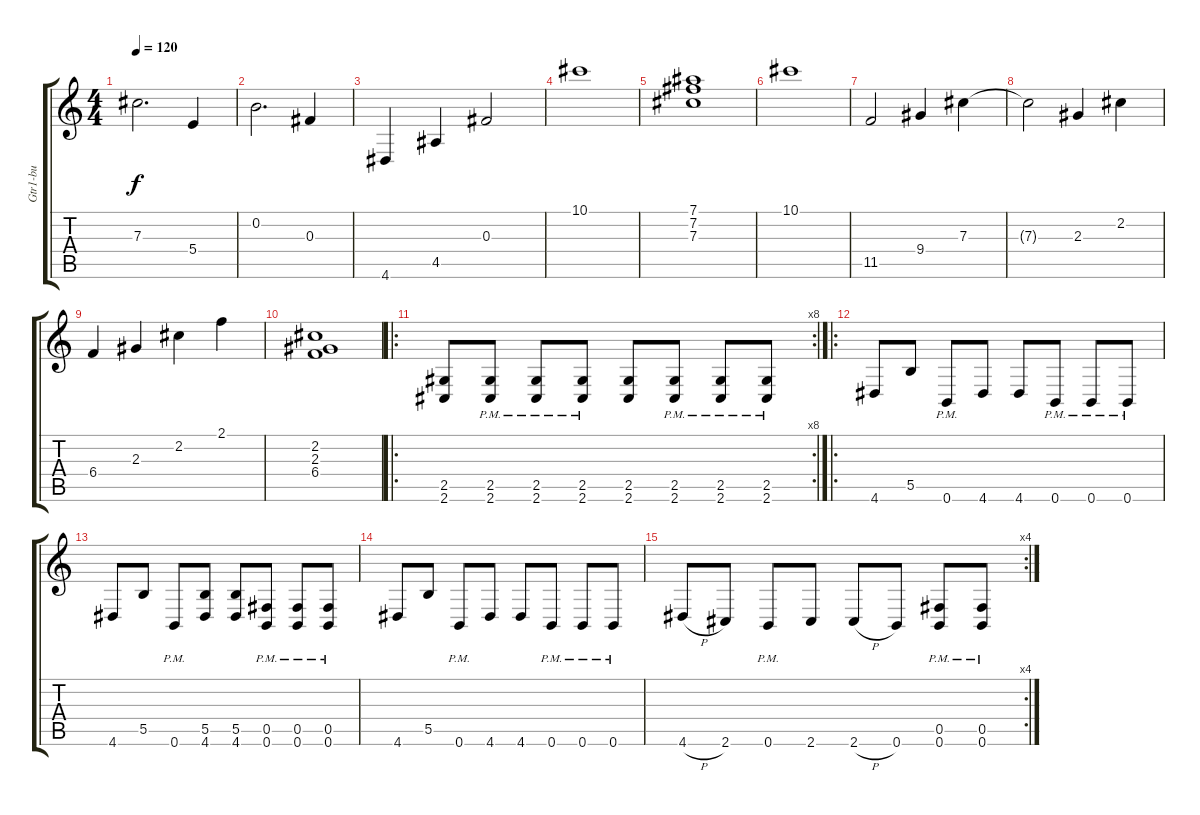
\track ("Gtr1-bu" "Gtr1-bu") {mute instrument acousticguitarsteel}
\staff {score tabs}
\tuning (Eb4 B3 Gb3 B2 Gb2 B1) {hide}
\ts (4 4)
\tempo 120
\clef g2
\ks c
7.3.2{d dy f} 5.4.4 |
0.2.2{d} 0.3.4 |
4.6.4 4.5.4 0.3.2 |
10.1.1 |
(7.1 7.2 7.3).1 |
10.1.1 |
11.5.2 9.4.4 7.3.4 |
7.3{t}.2 2.3.4 2.2.4 |
6.4.4 2.3.4 2.2.4 2.1.4 |
(2.2 2.3 6.4).1 |
\ro
\rc 8
(2.5 2.6).8{volume 15 balance 8 instrument distortionguitar} (2.5{pm} 2.6{pm}).8 (2.5{pm} 2.6{pm}).8 (2.5{pm} 2.6{pm}).8 (2.5 2.6).8 (2.5{pm} 2.6{pm}).8 (2.5{pm} 2.6{pm}).8 (2.5{pm} 2.6{pm}).8 |
\ro
4.6.8 5.5.8 0.6{pm}.8 4.6.8 4.6.8 0.6{pm}.8 0.6{pm}.8 0.6{pm}.8 |
4.6.8 5.5.8 0.6{pm}.8 (5.5 4.6).8 (5.5 4.6).8 (0.5{pm} 0.6{pm}).8 (0.5{pm} 0.6{pm}).8 (0.5{pm} 0.6{pm}).8 |
4.6.8 5.5.8 0.6{pm}.8 4.6.8 4.6.8 0.6{pm}.8 0.6{pm}.8 0.6{pm}.8 |
\rc 4
4.6{h}.8 2.6.8 0.6{pm}.8 2.6.8 2.6{h}.8 0.6.8 (0.5{pm} 0.6{pm}).8 (0.5{pm} 0.6{pm}).8
